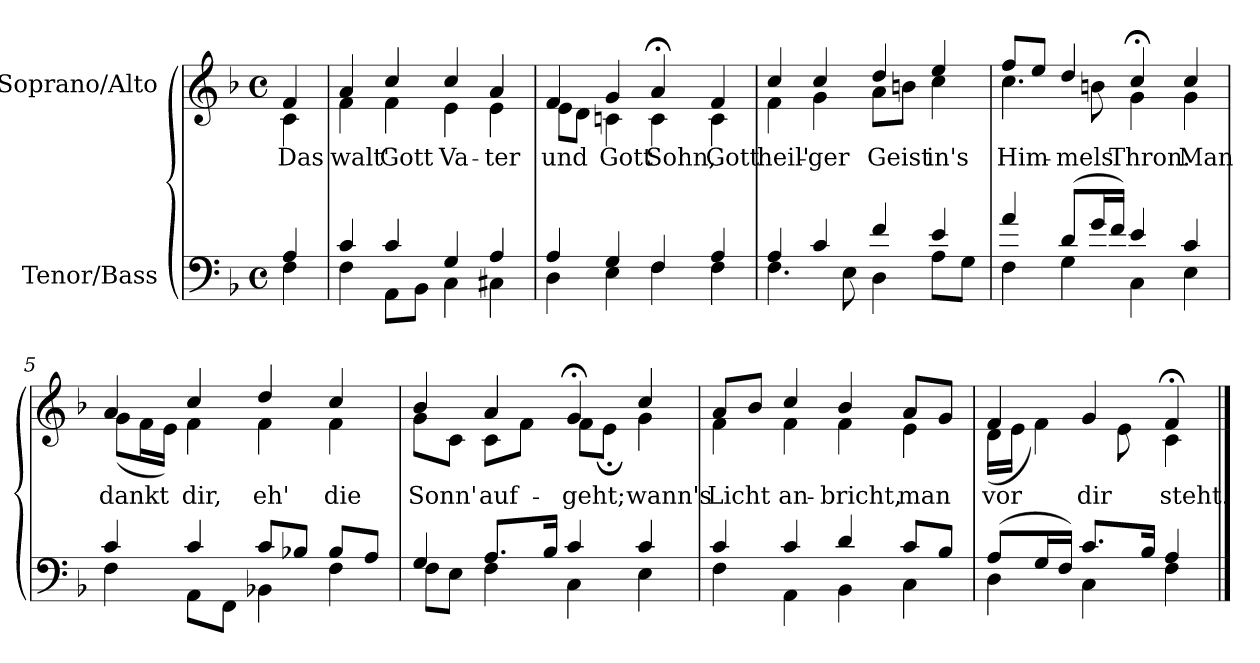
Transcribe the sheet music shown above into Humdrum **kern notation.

**kern	**kern	**text
*part2	*part1	*part1
*staff2	*staff1	*staff1
*I"Tenor/Bass	*I"Soprano/Alto	*
*clefF4	*clefG2	*
*k[b-]	*k[b-]	*
*M4/4	*M4/4	*
*met(c)	*met(c)	*
=	=	=
*^	*	*
!	!	!	!LO:LY:b
*	*	*^	*
4A/	4F\	4f/	4c\	Das
=1	=1	=1	=1	=1
!	!	!	!	!LO:LY:b
4c/	4F\	4a/	4f\	walt'
!	!	!	!	!LO:LY:b
4c/	8AA\L	4cc/	4f\	Gott
.	8BB-\J	.	.	.
!	!	!	!	!LO:LY:b
4G/	4C\	4cc/	4e\	Va-
!	!	!	!	!LO:LY:b
4A/	4C#X\	4a/	4e\	-ter
=2	=2	=2	=2	=2
!	!	!	!	!LO:LY:b
4A/	4D\	4f/	8e\L	und
.	.	.	8d\J	.
!	!	!	!	!LO:LY:b
4G/	4E\	4g/	4cn\	Gott
!	!	!	!	!LO:LY:b
4F/	4F\	4a;</	4c\	Sohn,
!	!	!	!	!LO:LY:b
4A/	4F\	4f/	4c\	Gott
=3	=3	=3	=3	=3
!	!	!	!	!LO:LY:b
4A/	4.F\	4cc/	4f\	heil'-
!	!	!	!	!LO:LY:b
4c/	.	4cc/	4g\	-ger
.	8E\	.	.	.
!	!	!	!	!LO:LY:b
4f/	4D\	4dd/	8a\L	Geist
.	.	.	8bn\J	.
!	!	!	!	!LO:LY:b
4e/	8A\L	4ee/	4cc\	in's
.	8G\J	.	.	.
=4	=4	=4	=4	=4
!	!	!	!	!LO:LY:b
4a/	4F\	8ff/L	4.cc\	Him-
.	.	8ee/J	.	.
!	!	!	!	!LO:LY:b
(8d/L	4G\	4dd/	.	-mels
16g/L	.	.	8bn\	.
16f/JJ)	.	.	.	.
!	!	!	!	!LO:LY:b
4e/	4C\	4cc;</	4g\	Thron.
!	!	!	!	!LO:LY:b
4c/	4E\	4cc/	4g\	Man
!!LO:LB:g=z	!!
=5	=5	=5	=5	=5
!	!	!	!	!LO:LY:b
4c/	4F\	4a/	(8g\L	dankt
.	.	.	16f\L	.
.	.	.	16e\JJ)	.
!	!	!	!	!LO:LY:b
4c/	8AA\L	4cc/	4f\	dir,
.	8FF\J	.	.	.
!	!	!	!	!LO:LY:b
8c/L	4BB-X\	4dd/	4f\	eh'
8B-X/J	.	.	.	.
!	!	!	!	!LO:LY:b
8B-/L	4F\	4cc/	4f\	die
8A/J	.	.	.	.
=6	=6	=6	=6	=6
!	!	!	!	!LO:LY:b
4G/	8F\L	4b-/	8g\L	Sonn'
.	8E\J	.	8c\J	.
!	!	!	!	!LO:LY:b
8.A/L	4F\	4a/	8c\L	auf-
.	.	.	8f\J	.
16B-/Jk	.	.	.	.
!	!	!	!	!LO:LY:b
4c/	4C\	4g;</	8f\L	-geht;
.	.	.	8e;\J	.
!	!	!	!	!LO:LY:b
4c/	4E\	4cc/	4g\	wann's
=7	=7	=7	=7	=7
!	!	!	!	!LO:LY:b
4c/	4F\	8a/L	4f\	Licht
.	.	8b-/J	.	.
!	!	!	!	!LO:LY:b
4c/	4AA\	4cc/	4f\	an-
!	!	!	!	!LO:LY:b
4d/	4BB-\	4b-/	4f\	-bricht,
!	!	!	!	!LO:LY:b
8c/L	4C\	8a/L	4e\	man
8B-/J	.	8g/J	.	.
=8	=8	=8	=8	=8
!	!	!	!	!LO:LY:b
(8A/L	4D\	4f/	(16d\LL	vor
.	.	.	16e\JJ	.
16G/L	.	.	4f\)	.
16F/JJ)	.	.	.	.
!	!	!	!	!LO:LY:b
8.c/L	4C\	4g/	.	dir
.	.	.	8e\	.
16B-/Jk	.	.	.	.
!	!	!	!	!LO:LY:b
4A/	4F\	4f;</	4c\	steht.
*v	*v	*	*	*
*	*v	*v	*
==	==	==
*-	*-	*-
